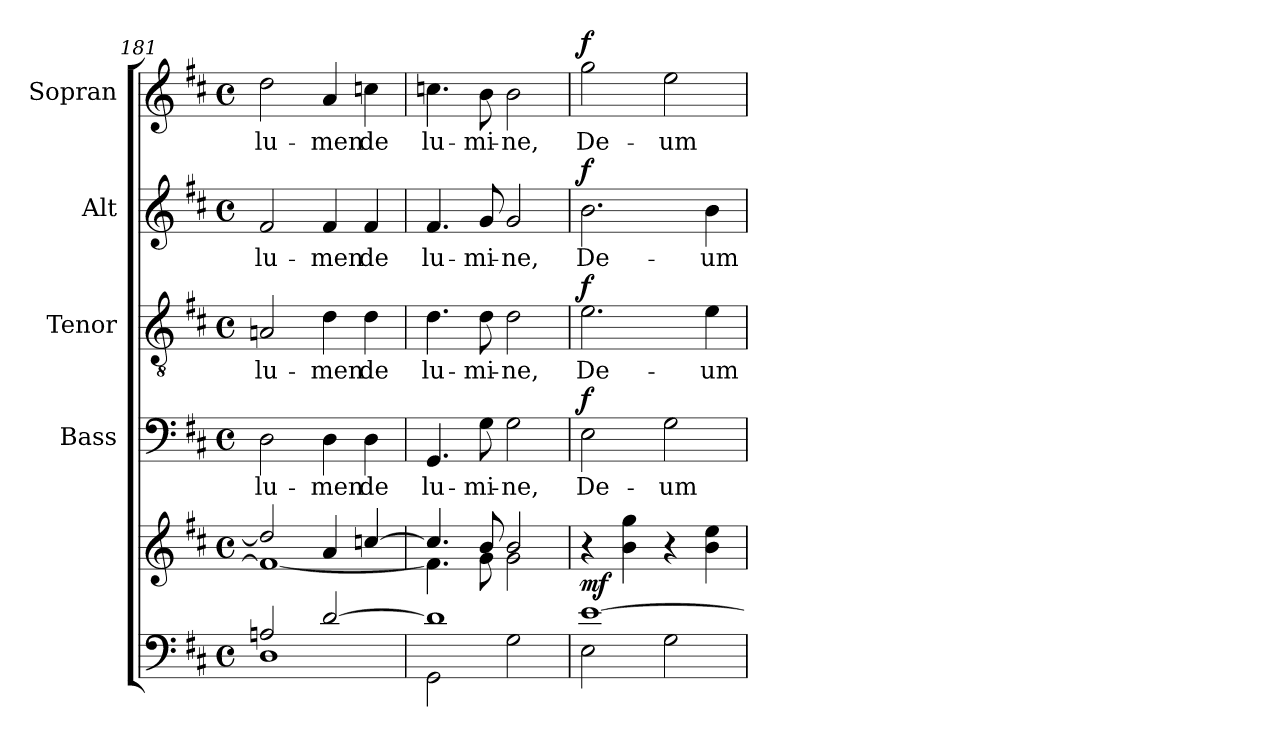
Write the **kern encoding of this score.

**kern	**kern	**dynam	**kern	**text	**dynam	**kern	**text	**dynam	**kern	**text	**dynam	**kern	**text	**dynam
*part5	*part5	*part5	*part4	*part4	*part4	*part3	*part3	*part3	*part2	*part2	*part2	*part1	*part1	*part1
*staff6	*staff5	*staff5/6	*staff4	*staff4	*staff4	*staff3	*staff3	*staff3	*staff2	*staff2	*staff2	*staff1	*staff1	*staff1
*	*	*	*I"Bass	*	*	*I"Tenor	*	*	*I"Alt	*	*	*I"Sopran	*	*
*	*	*	*I'B.	*	*	*I'T.	*	*	*I'A.	*	*	*I'S.	*	*
*clefF4	*clefG2	*	*clefF4	*	*	*clefGv2	*	*	*clefG2	*	*	*clefG2	*	*
*k[f#c#]	*k[f#c#]	*	*k[f#c#]	*	*	*k[f#c#]	*	*	*k[f#c#]	*	*	*k[f#c#]	*	*
*D:	*D:	*	*D:	*	*	*D:	*	*	*D:	*	*	*D:	*	*
*M4/4	*M4/4	*	*M4/4	*	*	*M4/4	*	*	*M4/4	*	*	*M4/4	*	*
*met(c)	*met(c)	*	*met(c)	*	*	*met(c)	*	*	*met(c)	*	*	*met(c)	*	*
=181	=181	=181	=181	=181	=181	=181	=181	=181	=181	=181	=181	=181	=181	=181
*^	*^	*	*	*	*	*	*	*	*	*	*	*	*	*
!	!	!	!	!	!	!LO:LY:b	!	!	!LO:LY:b	!	!	!LO:LY:b	!	!	!LO:LY:b	!
2An/	1D	2dd/]	1f#_	.	2D\	lu-	.	2An/	lu-	.	2f#/	lu-	.	2dd\	lu-	.
!	!	!	!	!	!	!LO:LY:b	!	!	!LO:LY:b	!	!	!LO:LY:b	!	!	!LO:LY:b	!
[>2d/	.	4a/	.	.	4D\	-men	.	4d\	-men	.	4f#/	-men	.	4a/	-men	.
!	!	!	!	!	!	!LO:LY:b	!	!	!LO:LY:b	!	!	!LO:LY:b	!	!	!LO:LY:b	!
.	.	[>4ccn/	.	.	4D\	de	.	4d\	de	.	4f#/	de	.	4ccn\	de	.
=182	=182	=182	=182	=182	=182	=182	=182	=182	=182	=182	=182	=182	=182	=182	=182	=182
!	!	!	!	!	!	!LO:LY:b	!	!	!LO:LY:b	!	!	!LO:LY:b	!	!	!LO:LY:b	!
1d]	2GG\	4.cc/]	4.f#\]	.	4.GG/	lu-	.	4.d\	lu-	.	4.f#/	lu-	.	4.ccn\	lu-	.
!	!	!	!	!	!	!LO:LY:b	!	!	!LO:LY:b	!	!	!LO:LY:b	!	!	!LO:LY:b	!
.	.	8b/	8g\	.	8G\	-mi-	.	8d\	-mi-	.	8g/	-mi-	.	8b\	-mi-	.
!	!	!	!	!	!	!LO:LY:b	!	!	!LO:LY:b	!	!	!LO:LY:b	!	!	!LO:LY:b	!
.	2G\	2b/	2g\	.	2G\	-ne,	.	2d\	-ne,	.	2g/	-ne,	.	2b\	-ne,	.
=183	=183	=183	=183	=183	=183	=183	=183	=183	=183	=183	=183	=183	=183	=183	=183	=183
!	!	!	!	!LO:DY:b	!	!LO:LY:b	!LO:DY:a	!	!LO:LY:b	!LO:DY:a	!	!LO:LY:b	!LO:DY:a	!	!LO:LY:b	!LO:DY:a
*	*	*v	*v	*	*	*	*	*	*	*	*	*	*	*	*	*
[>1e	2E\	4r	mf	2E\	De-	f	2.e\	De-	f	2.b\	De-	f	2gg\	De-	f
.	.	4b\ 4gg\	.	.	.	.	.	.	.	.	.	.	.	.	.
!	!	!	!	!	!LO:LY:b	!	!	!	!	!	!	!	!	!LO:LY:b	!
.	2G\	4r	.	2G\	-um	.	.	.	.	.	.	.	2ee\	-um	.
!	!	!	!	!	!	!	!	!LO:LY:b	!	!	!LO:LY:b	!	!	!	!
.	.	4b\ 4ee\	.	.	.	.	4e\	-um	.	4b\	-um	.	.	.	.
*v	*v	*	*	*	*	*	*	*	*	*	*	*	*	*	*
=	=	=	=	=	=	=	=	=	=	=	=	=	=	=
*-	*-	*-	*-	*-	*-	*-	*-	*-	*-	*-	*-	*-	*-	*-
